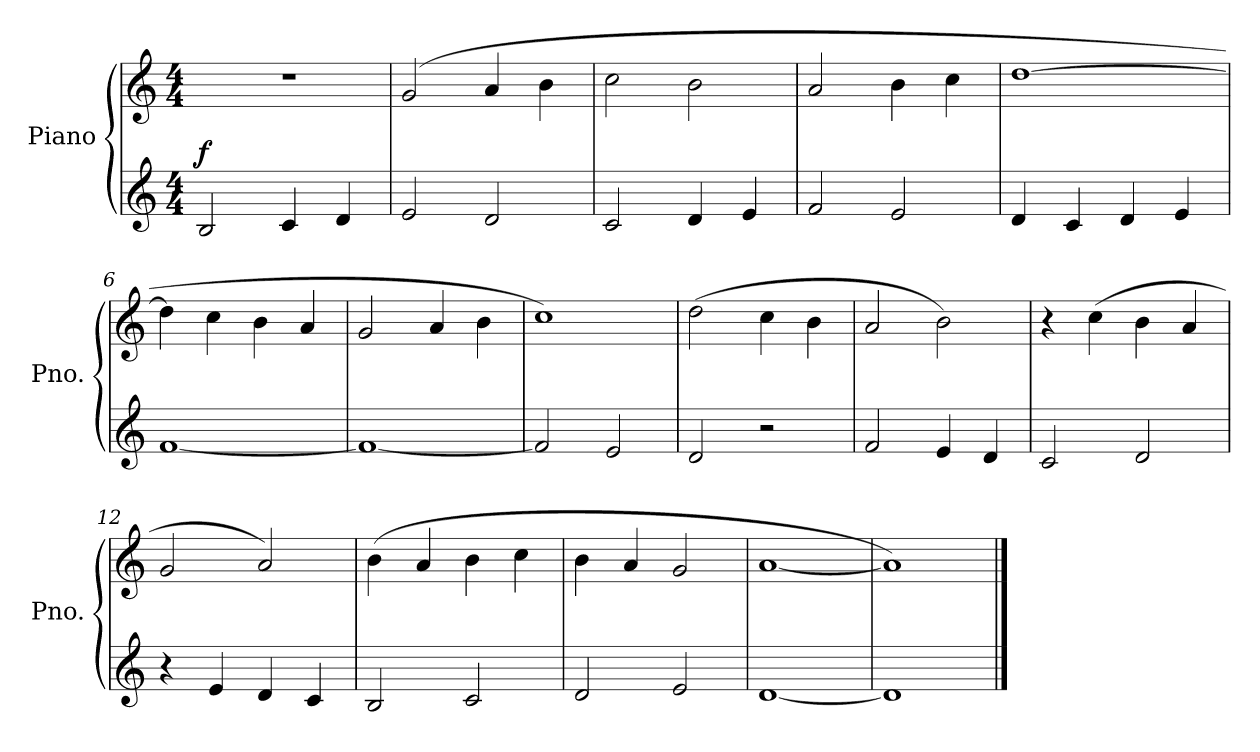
**kern	**kern	**dynam
*part1	*part1	*part1
*staff2	*staff1	*staff1/2
*I"Piano	*	*
*I'Pno.	*	*
*clefG2	*clefG2	*
*k[]	*k[]	*
*M4/4	*M4/4	*
*MM136	*MM136	*
=1	=1	=1
!	!	!LO:DY:a=2
2B/	1r	f
4c/	.	.
4d/	.	.
=2	=2	=2
2e/	(>2g/	.
2d/	4a/	.
.	4b\	.
=3	=3	=3
2c/	2cc\	.
4d/	2b\	.
4e/	.	.
=4	=4	=4
2f/	2a/	.
2e/	4b\	.
.	4cc\	.
=5	=5	=5
4d/	[1dd	.
4c/	.	.
4d/	.	.
4e/	.	.
=6	=6	=6
[1f	4dd\]	.
.	4cc\	.
.	4b\	.
.	4a/	.
=7	=7	=7
1f_	2g/	.
.	4a/	.
.	4b\	.
=8	=8	=8
2f/]	1cc)	.
2e/	.	.
=9	=9	=9
2d/	(>2dd\	.
2r	4cc\	.
.	4b\	.
=10	=10	=10
2f/	2a/	.
4e/	2b\)	.
4d/	.	.
!!LO:LB:g=z
=11	=11	=11
2c/	4r	.
.	(>4cc\	.
2d/	4b\	.
.	4a/	.
=12	=12	=12
4r	2g/	.
4e/	.	.
4d/	2a/)	.
4c/	.	.
=13	=13	=13
2B/	(>4b\	.
.	4a/	.
2c/	4b\	.
.	4cc\	.
=14	=14	=14
2d/	4b\	.
.	4a/	.
2e/	2g/	.
=15	=15	=15
[1d	[1a	.
=16	=16	=16
1d]	1a])	.
==	==	==
*-	*-	*-
